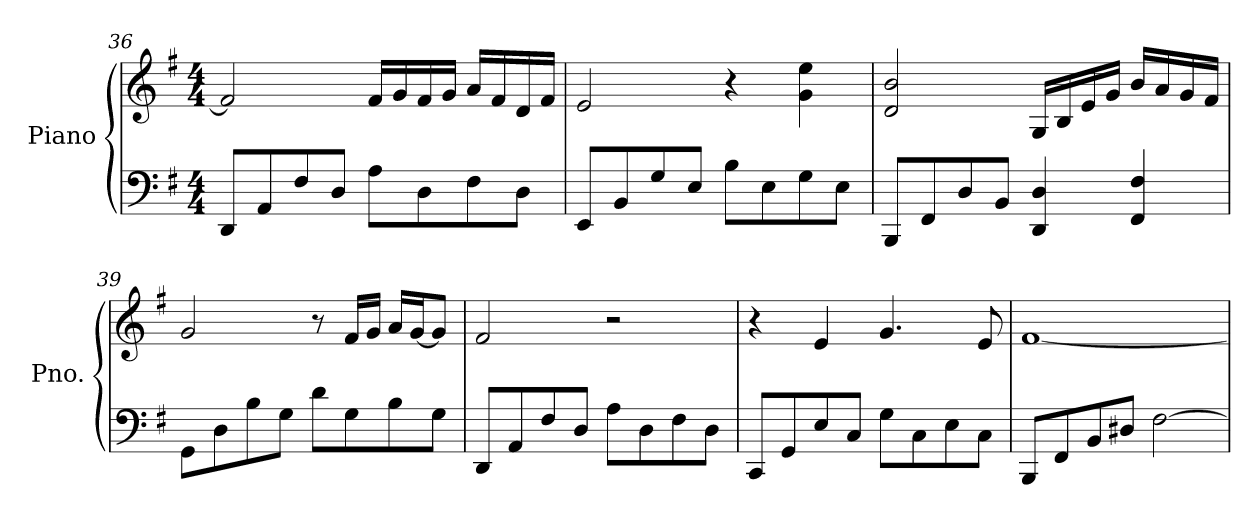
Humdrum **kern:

**kern	**kern
*part1	*part1
*staff2	*staff1
*I"Piano	*
*I'Pno.	*
*clefF4	*clefG2
*k[f#]	*k[f#]
*M4/4	*M4/4
=36	=36
8DD/L	2f#/]
8AA/	.
8F#/	.
8D/J	.
8A\L	16f#/LL
.	16g/
8D\	16f#/
.	16g/JJ
8F#\	16a/LL
.	16f#/
8D\J	16d/
.	16f#/JJ
=37	=37
8EE/L	2e/
8BB/	.
8G/	.
8E/J	.
8B\L	4r
8E\	.
8G\	4g\ 4ee\
8E\J	.
!!LO:LB:g=z
=38	=38
8BBB/L	2d/ 2b/
8FF#/	.
8D/	.
8BB/J	.
4DD/ 4D/	16G/LL
.	16B/
.	16e/
.	16g/JJ
4FF#/ 4F#/	16b/LL
.	16a/
.	16g/
.	16f#/JJ
=39	=39
8GG\L	2g/
8D\	.
8B\	.
8G\J	.
8d\L	8r
8G\	16f#/LL
.	16g/JJ
8B\	16a/LL
.	[16g/J
8G\J	8g/J]
=40	=40
8DD/L	2f#/
8AA/	.
8F#/	.
8D/J	.
8A\L	2r
8D\	.
8F#\	.
8D\J	.
=41	=41
8CC/L	4r
8GG/	.
8E/	4e/
8C/J	.
8G\L	4.g/
8C\	.
8E\	.
8C\J	8e/
=42	=42
8BBB/L	[1f#
8FF#/	.
8BB/	.
8D#X/J	.
[2F#\	.
=	=
*-	*-
